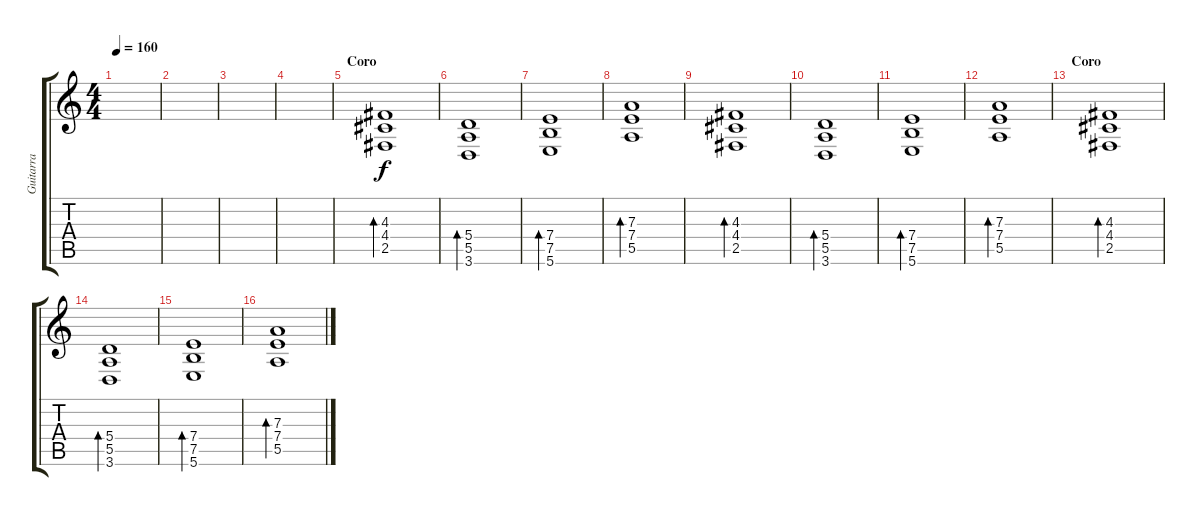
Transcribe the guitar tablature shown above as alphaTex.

\track ("Guitarra" "Guitarra") {instrument overdrivenguitar}
\staff {score tabs}
\tuning (B3 Gb3 D3 A2 E2 B1) {hide}
\ts (4 4)
\tempo 160
\clef g2
\ks c
|
|
|
|
\section ("" "Coro")
(4.3 4.4 2.5).1{bd 120 volume 11 instrument electricguitarjazz} |
(5.4 5.5 3.6).1{bd 120} |
(7.4 7.5 5.6).1{bd 120} |
(7.3 7.4 5.5).1{bd 120} |
(4.3 4.4 2.5).1{bd 120 volume 11 instrument electricguitarjazz} |
(5.4 5.5 3.6).1{bd 120} |
(7.4 7.5 5.6).1{bd 120} |
(7.3 7.4 5.5).1{bd 120} |
\section ("" "Coro")
(4.3 4.4 2.5).1{bd 120 volume 11 instrument electricguitarjazz} |
(5.4 5.5 3.6).1{bd 120} |
(7.4 7.5 5.6).1{bd 120} |
(7.3 7.4 5.5).1{bd 120}
